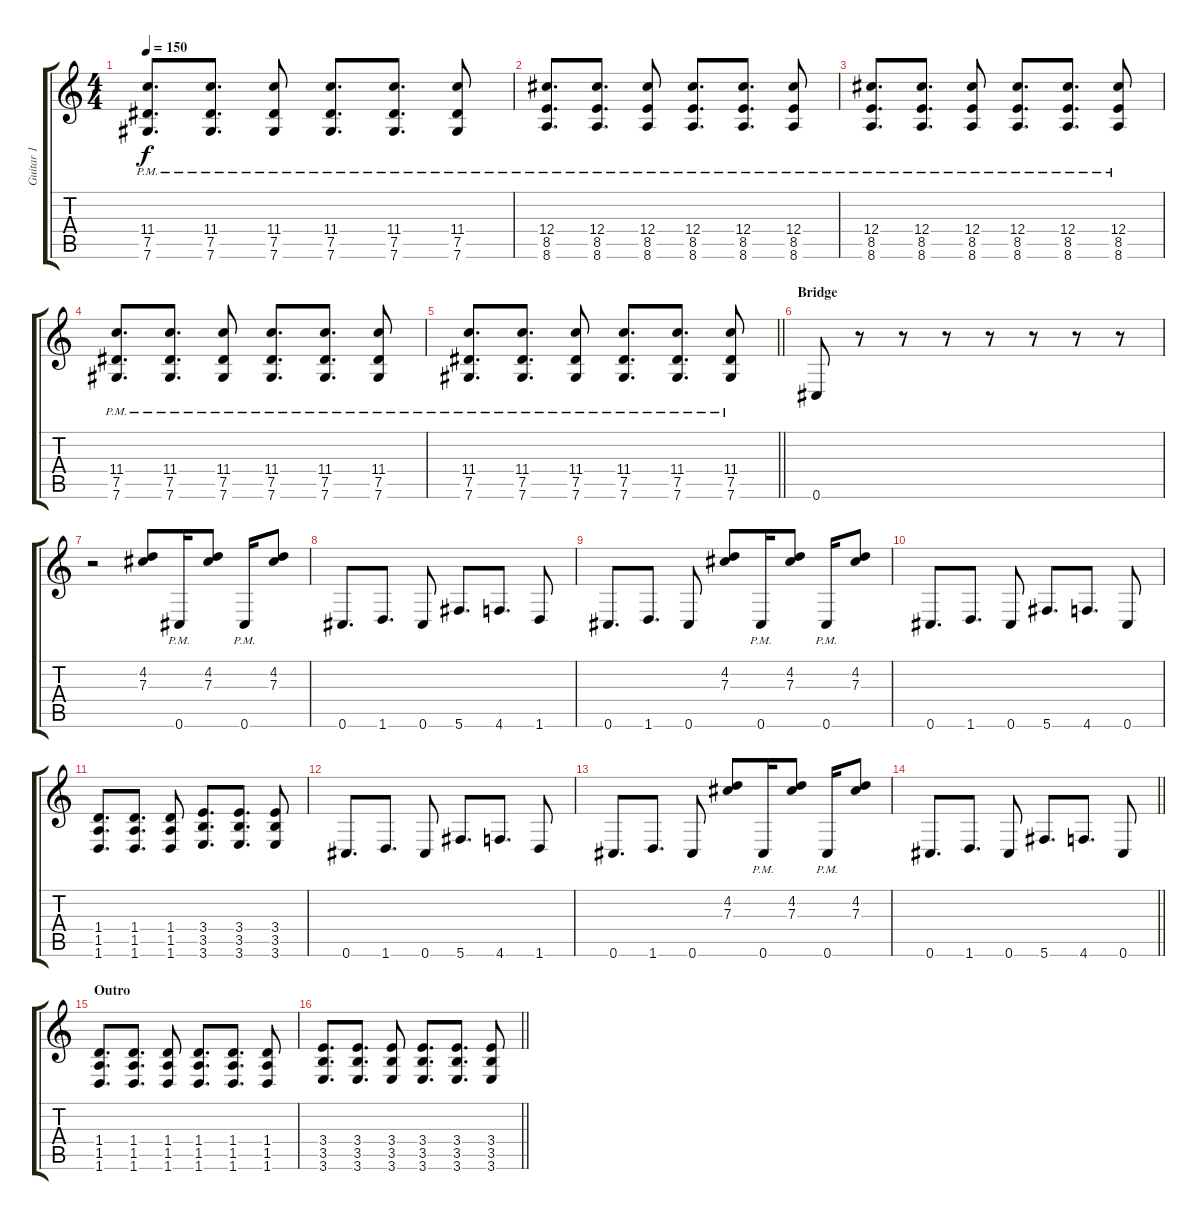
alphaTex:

\track ("Guitar 1" "Guitar 1") {instrument distortionguitar}
\staff {score tabs}
\tuning (Eb4 Bb3 Gb3 Db3 Ab2 Db2) {hide}
\ts (4 4)
\tempo 150
\clef g2
\ks c
(11.4{pm} 7.5{pm} 7.6{pm}).8{d dy f} (11.4{pm} 7.5{pm} 7.6{pm}).8{d} (11.4{pm} 7.5{pm} 7.6{pm}).8 (11.4{pm} 7.5{pm} 7.6{pm}).8{d} (11.4{pm} 7.5{pm} 7.6{pm}).8{d} (11.4{pm} 7.5{pm} 7.6{pm}).8 |
(12.4{pm} 8.5{pm} 8.6{pm}).8{d} (12.4{pm} 8.5{pm} 8.6{pm}).8{d} (12.4{pm} 8.5{pm} 8.6{pm}).8 (12.4{pm} 8.5{pm} 8.6{pm}).8{d} (12.4{pm} 8.5{pm} 8.6{pm}).8{d} (12.4{pm} 8.5{pm} 8.6{pm}).8 |
(12.4{pm} 8.5{pm} 8.6{pm}).8{d} (12.4{pm} 8.5{pm} 8.6{pm}).8{d} (12.4{pm} 8.5{pm} 8.6{pm}).8 (12.4{pm} 8.5{pm} 8.6{pm}).8{d} (12.4{pm} 8.5{pm} 8.6{pm}).8{d} (12.4{pm} 8.5{pm} 8.6{pm}).8 |
(11.4{pm} 7.5{pm} 7.6{pm}).8{d} (11.4{pm} 7.5{pm} 7.6{pm}).8{d} (11.4{pm} 7.5{pm} 7.6{pm}).8 (11.4{pm} 7.5{pm} 7.6{pm}).8{d} (11.4{pm} 7.5{pm} 7.6{pm}).8{d} (11.4{pm} 7.5{pm} 7.6{pm}).8 |
\barLineRight lightlight
(11.4{pm} 7.5{pm} 7.6{pm}).8{d} (11.4{pm} 7.5{pm} 7.6{pm}).8{d} (11.4{pm} 7.5{pm} 7.6{pm}).8 (11.4{pm} 7.5{pm} 7.6{pm}).8{d} (11.4{pm} 7.5{pm} 7.6{pm}).8{d} (11.4{pm} 7.5{pm} 7.6{pm}).8 |
\section ("" "Bridge")
0.6.8 r.8 r.8 r.8 r.8 r.8 r.8 r.8 |
r.2 (4.2 7.3).8 0.6{pm}.16 (4.2 7.3).8 0.6{pm}.16 (4.2 7.3).8 |
0.6.8{d} 1.6.8{d} 0.6.8 5.6.8{d} 4.6.8{d} 1.6.8 |
0.6.8{d} 1.6.8{d} 0.6.8 (4.2 7.3).8 0.6{pm}.16 (4.2 7.3).8 0.6{pm}.16 (4.2 7.3).8 |
0.6.8{d} 1.6.8{d} 0.6.8 5.6.8{d} 4.6.8{d} 0.6.8 |
(1.4 1.5 1.6).8{d} (1.4 1.5 1.6).8{d} (1.4 1.5 1.6).8 (3.4 3.5 3.6).8{d} (3.4 3.5 3.6).8{d} (3.4 3.5 3.6).8 |
0.6.8{d} 1.6.8{d} 0.6.8 5.6.8{d} 4.6.8{d} 1.6.8 |
0.6.8{d} 1.6.8{d} 0.6.8 (4.2 7.3).8 0.6{pm}.16 (4.2 7.3).8 0.6{pm}.16 (4.2 7.3).8 |
\barLineRight lightlight
0.6.8{d} 1.6.8{d} 0.6.8 5.6.8{d} 4.6.8{d} 0.6.8 |
\section ("" "Outro")
(1.4 1.5 1.6).8{d} (1.4 1.5 1.6).8{d} (1.4 1.5 1.6).8 (1.4 1.5 1.6).8{d} (1.4 1.5 1.6).8{d} (1.4 1.5 1.6).8 |
\barLineRight lightlight
(3.4 3.5 3.6).8{d} (3.4 3.5 3.6).8{d} (3.4 3.5 3.6).8 (3.4 3.5 3.6).8{d} (3.4 3.5 3.6).8{d} (3.4 3.5 3.6).8
